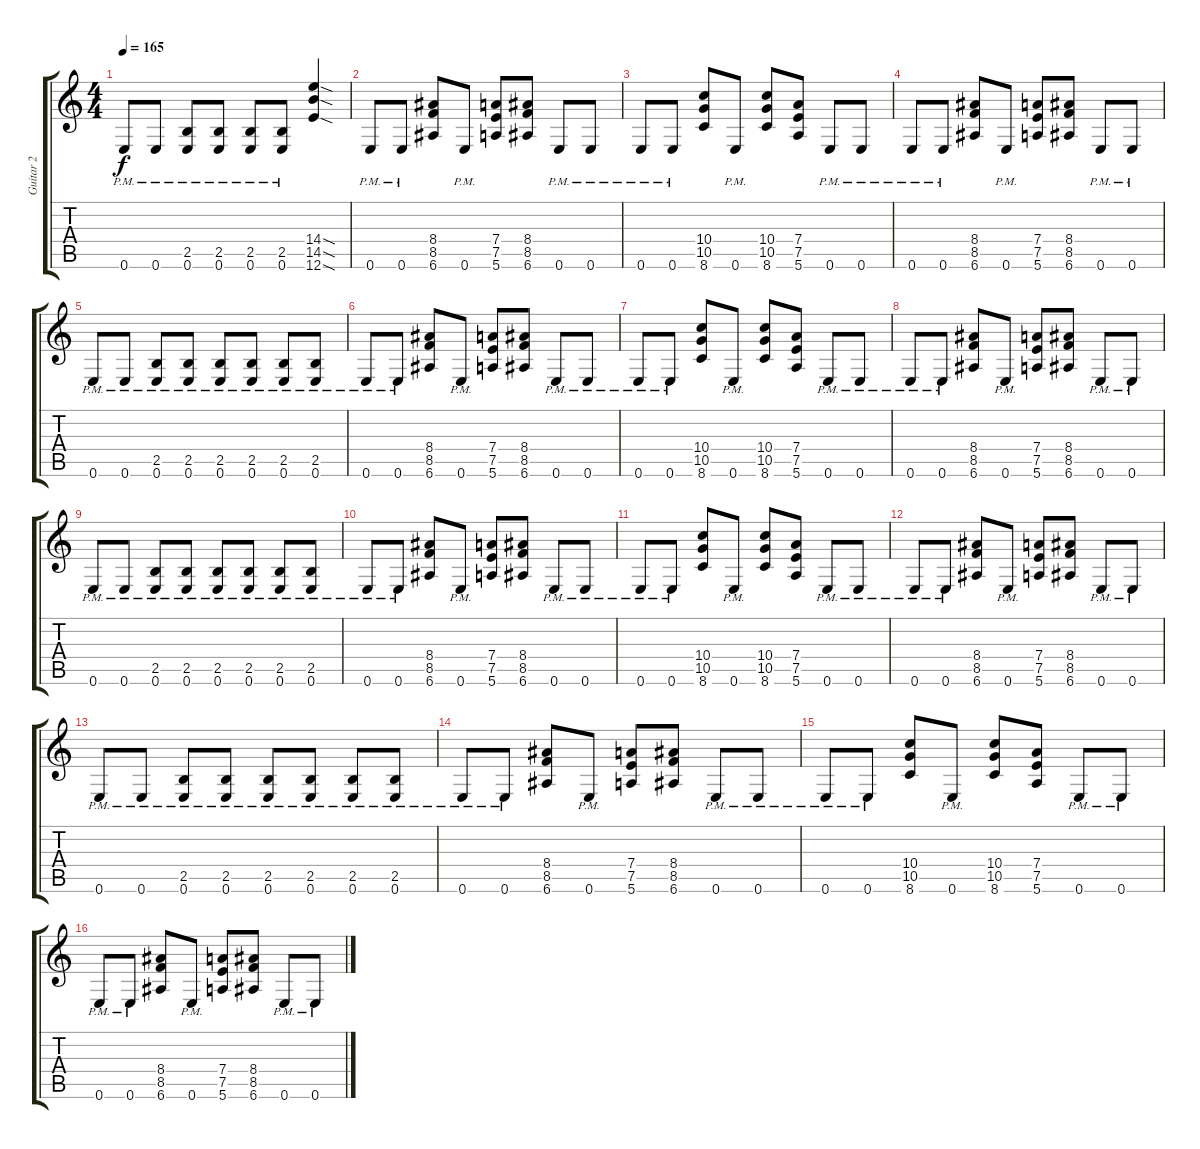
\track ("Guitar 2" "Guitar 2") {instrument distortionguitar}
\staff {score tabs}
\tuning (E4 B3 G3 D3 A2 E2) {hide}
\ts (4 4)
\tempo 165
\clef g2
\ks c
0.6{pm}.8{dy f} 0.6{pm}.8 (2.5{pm} 0.6{pm}).8 (2.5{pm} 0.6{pm}).8 (2.5{pm} 0.6{pm}).8 (2.5{pm} 0.6{pm}).8 (14.4{sod} 14.5{sod} 12.6{sod}).4 |
0.6{pm}.8 0.6{pm}.8 (8.4 8.5 6.6).8 0.6{pm}.8 (7.4 7.5 5.6).8 (8.4 8.5 6.6).8 0.6{pm}.8 0.6{pm}.8 |
0.6{pm}.8 0.6{pm}.8 (10.4 10.5 8.6).8 0.6{pm}.8 (10.4 10.5 8.6).8 (7.4 7.5 5.6).8 0.6{pm}.8 0.6{pm}.8 |
0.6{pm}.8 0.6{pm}.8 (8.4 8.5 6.6).8 0.6{pm}.8 (7.4 7.5 5.6).8 (8.4 8.5 6.6).8 0.6{pm}.8 0.6{pm}.8 |
0.6{pm}.8 0.6{pm}.8 (2.5{pm} 0.6{pm}).8 (2.5{pm} 0.6{pm}).8 (2.5{pm} 0.6{pm}).8 (2.5{pm} 0.6{pm}).8 (2.5{pm} 0.6{pm}).8 (2.5{pm} 0.6{pm}).8 |
0.6{pm}.8 0.6{pm}.8 (8.4 8.5 6.6).8 0.6{pm}.8 (7.4 7.5 5.6).8 (8.4 8.5 6.6).8 0.6{pm}.8 0.6{pm}.8 |
0.6{pm}.8 0.6{pm}.8 (10.4 10.5 8.6).8 0.6{pm}.8 (10.4 10.5 8.6).8 (7.4 7.5 5.6).8 0.6{pm}.8 0.6{pm}.8 |
0.6{pm}.8 0.6{pm}.8 (8.4 8.5 6.6).8 0.6{pm}.8 (7.4 7.5 5.6).8 (8.4 8.5 6.6).8 0.6{pm}.8 0.6{pm}.8 |
0.6{pm}.8 0.6{pm}.8 (2.5{pm} 0.6{pm}).8 (2.5{pm} 0.6{pm}).8 (2.5{pm} 0.6{pm}).8 (2.5{pm} 0.6{pm}).8 (2.5{pm} 0.6{pm}).8 (2.5{pm} 0.6{pm}).8 |
0.6{pm}.8 0.6{pm}.8 (8.4 8.5 6.6).8 0.6{pm}.8 (7.4 7.5 5.6).8 (8.4 8.5 6.6).8 0.6{pm}.8 0.6{pm}.8 |
0.6{pm}.8 0.6{pm}.8 (10.4 10.5 8.6).8 0.6{pm}.8 (10.4 10.5 8.6).8 (7.4 7.5 5.6).8 0.6{pm}.8 0.6{pm}.8 |
0.6{pm}.8 0.6{pm}.8 (8.4 8.5 6.6).8 0.6{pm}.8 (7.4 7.5 5.6).8 (8.4 8.5 6.6).8 0.6{pm}.8 0.6{pm}.8 |
0.6{pm}.8 0.6{pm}.8 (2.5{pm} 0.6{pm}).8 (2.5{pm} 0.6{pm}).8 (2.5{pm} 0.6{pm}).8 (2.5{pm} 0.6{pm}).8 (2.5{pm} 0.6{pm}).8 (2.5{pm} 0.6{pm}).8 |
0.6{pm}.8 0.6{pm}.8 (8.4 8.5 6.6).8 0.6{pm}.8 (7.4 7.5 5.6).8 (8.4 8.5 6.6).8 0.6{pm}.8 0.6{pm}.8 |
0.6{pm}.8 0.6{pm}.8 (10.4 10.5 8.6).8 0.6{pm}.8 (10.4 10.5 8.6).8 (7.4 7.5 5.6).8 0.6{pm}.8 0.6{pm}.8 |
0.6{pm}.8 0.6{pm}.8 (8.4 8.5 6.6).8 0.6{pm}.8 (7.4 7.5 5.6).8 (8.4 8.5 6.6).8 0.6{pm}.8 0.6{pm}.8
